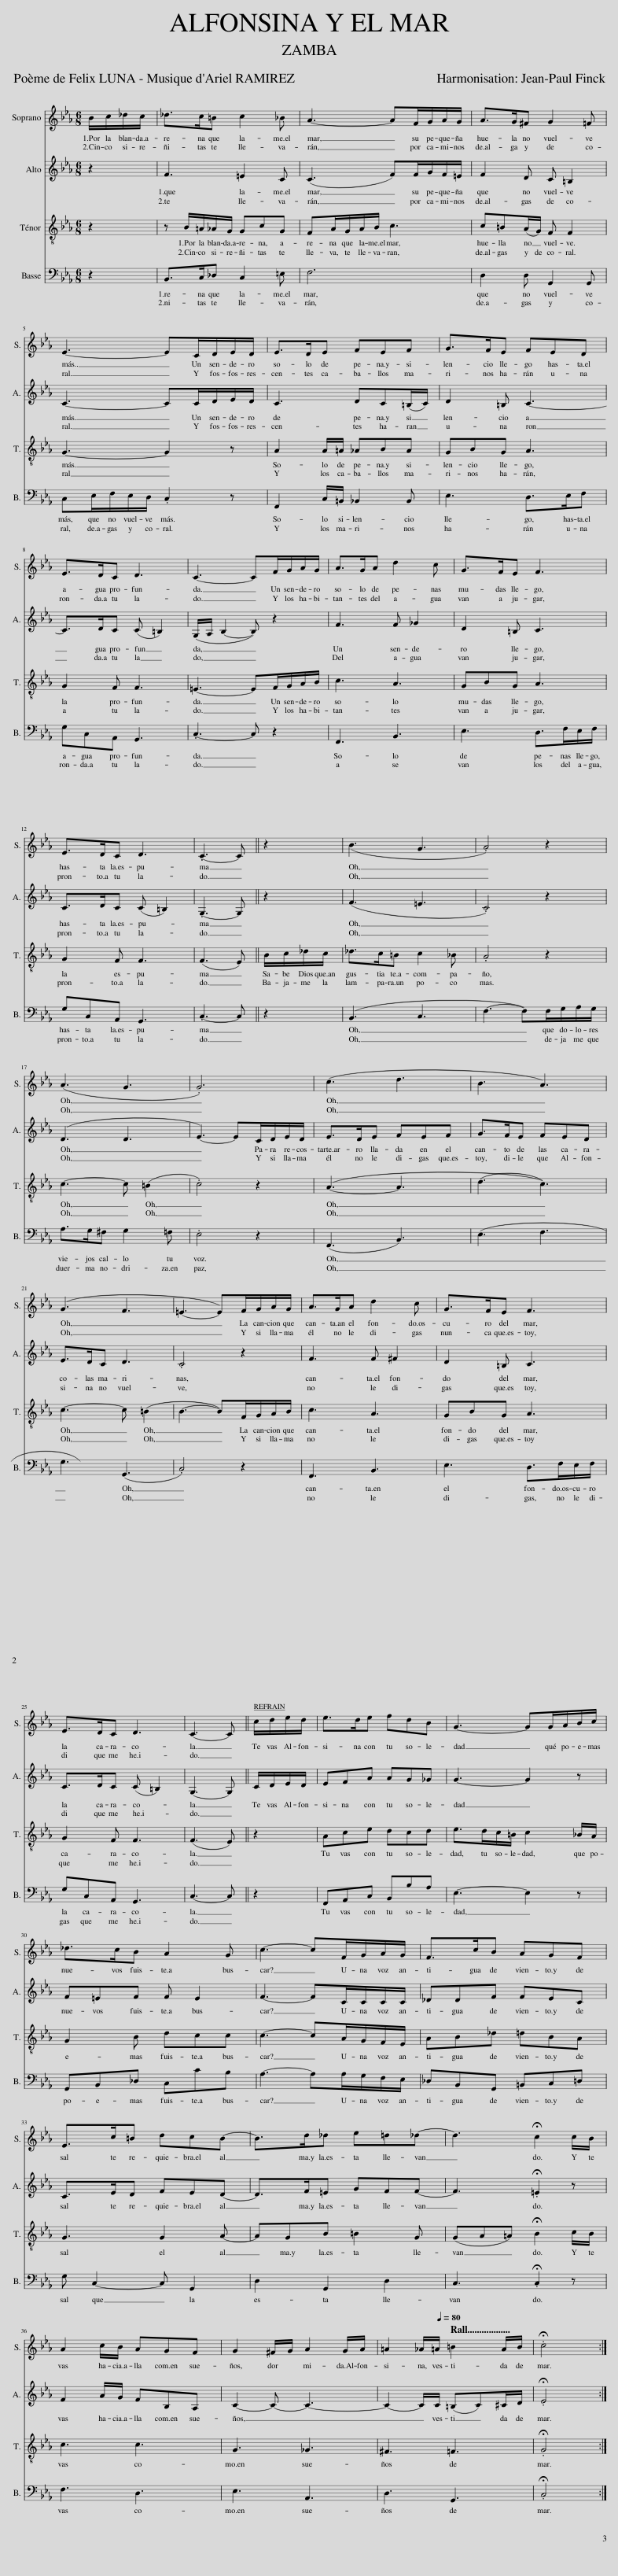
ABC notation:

X:1
%%score 1 2 3 4
L:1/8
M:6/8
I:linebreak $
K:Eb
V:1 treble
V:2 treble
V:3 treble-8
V:4 bass
V:1
 B/c/_d/c/ | _d>c=B c2 _B | A3- AF/G/A/G/ | A>G^F G2 =F |$ E3- EC/D/E/D/ | %5
 E>DE FEF | G>FE FED |$ E>DC D3 | C3- CF/G/A/G/ | A>GA d2 c | %10
 G>FE F3 |$ E>DC D3 | .C3- C || z2 | (B3 G3 | %15
 .A4) z2 |$ (A3 G3 | .G6) | (c3 d3 | B3 A3) |$ %20
 (G3 F3 | =E3- E)F/G/A/G/ | A>GA d2 c | G>FE F3 |$ E>DC D3 | %25
 C3- C || c/d/e/d/ | e>de fdB | G3- GG/A/B/c/ |$ _d>cB A2 G | %30
 c3- cF/G/A/G/ | F>cB AGF |$ E>c=B dcB- | B>d_d e=d_d- | d3 !fermata!c2 c/B/ |$ %35
 A2 c/B/ AGF | G2 ^F/G/ A2 G/A/ | =A2 _A/[Q:1/4=80]=A/ =B2 A/B/ | .!fermata!c4 :| %39
V:2
 z2 | F3 =E2 C | (C3 F)F/G/F/=E/ | F2 D C =B,2 |$ C3- CC/D/E/D/ | %5
 C3 DC(=B,/C/) | D2 =B, C3- |$ C>DC (C =B,2) | (G,/A,/ B,2- B,) z2 | F3 F _G2 | %10
 D2 =B, C3 |$ C>DC (C =B,2) | .G,3- G, || z2 | (F3 =E3 | %15
 .C4) z2 |$ (D3 D3 | E3-) EC/D/E/D/ | E>DE FEF | G>FE FED |$ %20
 E>DC D3 | .C4 z2 | F3 F ^F2 | D2 =B, C3 |$ C>DC (C =B,2) | %25
 G,3- G, || C/D/E/D/ | EFA AG_G | G3- G2 z |$ F=EF F E2 | %30
 F3- FC/C/C/C/ | _DDF FEC |$ C>ED FED- | D>F=E GFF- | F3 .!fermata!=E2 z |$ %35
 F2 A/G/ FB,A, | C2- C- C3- | C2- C/C/ (=B,C)^C/D/ | .!fermata!E4 :| %39
V:3
 z2 | z B/=A/_A/G/ GcG | FA/G/A/B/ c3 | c=B(A/G/) F F2 |$ G3- G2 z | %5
 A2 A/=A/ _ABA | GBG A3 |$ G2 F F3 | =E3- EF/G/A/B/ | c3 A3 | %10
 GBG A3 |$ G2 F F3 | (F3 E) || B/c/_d/c/ | _d>c=B c2 _B | %15
 .A4 z2 |$ c3- c (=B2 | .c4) z2 | (A3- A3 | (d3 c3)) |$ %20
 c3- c (=B2 | B3- B)F/G/A/B/ | c3 A3 | GBG A3 |$ G2 F F3 | %25
 (F3 E) || z2 | Ace dcd | e>dc/=B/ c2 _B/A/ |$ G2 B dcc | %30
 c3- cA/G/F/E/ | AB_d =dBA |$ G3 G2 A- | AGB =B2 G | (GA=A) !fermata!B2 c/B/ |$ %35
 c3 c3 | G3 _G3 | ^F3 =F3 | .!fermata!G4 :| %39
V:4
 z2 | B,,>C,_D, C,2 =E, | F,6 | D,2 D, G,,2 G,, |$ C,E,/F,/E,/D,/ .C,2 z | %5
 F,,2 C,/=B,,/ _B,,2 B,, | E,3 D,>E,F, |$ G,C,A,, G,,3 | .C,3- C, z2 | F,,3 B,,3 | %10
 E,3 D,>F,E,/F,/ |$ G,C,A,, G,,3 | .C,3- C, || z2 | (B,,3 C,3 | %15
 F,3- F,)F,/G,/A,/G,/ |$ A,>G,^F, G,2 =F, | .E,4 z2 | (F,,3 B,,3) | (E,3 F,3 |$ %20
 G,3 (G,,3) | .C,4) z2 | F,,3 B,,3 | E,3 D,>F,E,/F,/ |$ G,C,A,, G,,3 | %25
 C,3- C, || z2 | F,,A,,C, B,,B,A, | E,3- E,2 z |$ G,,B,,_D, C,CB, | %30
 A,3- A,A,/G,/F,/E,/ | _D,B,,G,, =B,,C,=D, |$ G, C,2- C, G,,2 | D,2 G,,2 D,2 | C,3 .!fermata!C,2 z |$ %35
 F,3 D,3 | E,3 A,,3 | D,3 G,,3 | .!fermata!C,4 :| %39
